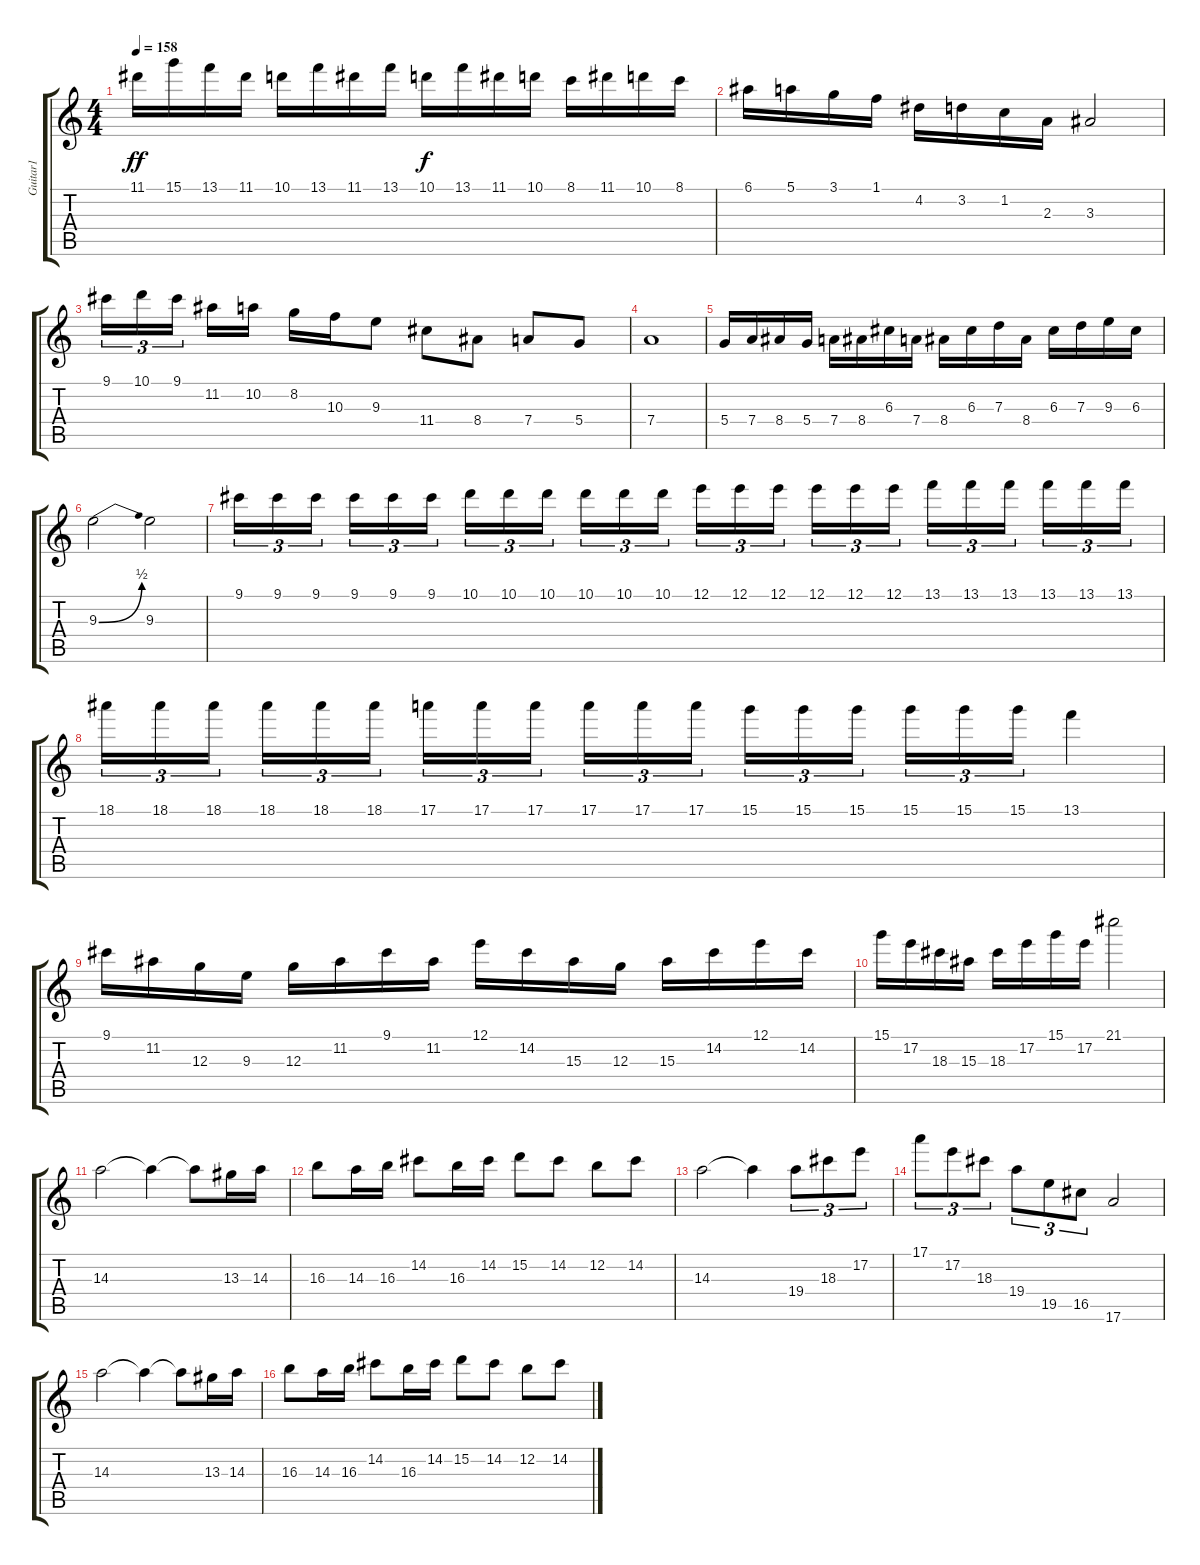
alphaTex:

\track ("Guitar1" "Guitar1") {instrument distortionguitar}
\staff {score tabs}
\tuning (E4 B3 G3 D3 A2 E2) {hide}
\ts (4 4)
\tempo 158
\clef g2
\ks c
11.1.16{dy ff} 15.1.16 13.1.16 11.1.16 10.1.16 13.1.16 11.1.16 13.1.16 10.1.16{dy f} 13.1.16 11.1.16 10.1.16 8.1.16 11.1.16 10.1.16 8.1.16 |
6.1.16 5.1.16 3.1.16 1.1.16 4.2.16 3.2.16 1.2.16 2.3.16 3.3.2 |
9.1.16{tu (3 2)} 10.1.16{tu (3 2)} 9.1.16{tu (3 2)} 11.2.16 10.2.16 8.2.16 10.3.16 9.3.8 11.4.8 8.4.8 7.4.8 5.4.8 |
7.4.1 |
5.4.16 7.4.16 8.4.16 5.4.16 7.4.16 8.4.16 6.3.16 7.4.16 8.4.16 6.3.16 7.3.16 8.4.16 6.3.16 7.3.16 9.3.16 6.3.16 |
9.3{be (bend 0 0 60 2)}.2 9.3.2 |
9.1.16{tu (3 2)} 9.1.16{tu (3 2)} 9.1.16{tu (3 2)} 9.1.16{tu (3 2)} 9.1.16{tu (3 2)} 9.1.16{tu (3 2)} 10.1.16{tu (3 2)} 10.1.16{tu (3 2)} 10.1.16{tu (3 2)} 10.1.16{tu (3 2)} 10.1.16{tu (3 2)} 10.1.16{tu (3 2)} 12.1.16{tu (3 2)} 12.1.16{tu (3 2)} 12.1.16{tu (3 2)} 12.1.16{tu (3 2)} 12.1.16{tu (3 2)} 12.1.16{tu (3 2)} 13.1.16{tu (3 2)} 13.1.16{tu (3 2)} 13.1.16{tu (3 2)} 13.1.16{tu (3 2)} 13.1.16{tu (3 2)} 13.1.16{tu (3 2)} |
18.1.16{tu (3 2)} 18.1.16{tu (3 2)} 18.1.16{tu (3 2)} 18.1.16{tu (3 2)} 18.1.16{tu (3 2)} 18.1.16{tu (3 2)} 17.1.16{tu (3 2)} 17.1.16{tu (3 2)} 17.1.16{tu (3 2)} 17.1.16{tu (3 2)} 17.1.16{tu (3 2)} 17.1.16{tu (3 2)} 15.1.16{tu (3 2)} 15.1.16{tu (3 2)} 15.1.16{tu (3 2)} 15.1.16{tu (3 2)} 15.1.16{tu (3 2)} 15.1.16{tu (3 2)} 13.1.4 |
9.1.16 11.2.16 12.3.16 9.3.16 12.3.16 11.2.16 9.1.16 11.2.16 12.1.16 14.2.16 15.3.16 12.3.16 15.3.16 14.2.16 12.1.16 14.2.16 |
15.1.16 17.2.16 18.3.16 15.3.16 18.3.16 17.2.16 15.1.16 17.2.16 21.1.2 |
14.3.2 14.3{t}.4 14.3{t}.8 13.3.16 14.3.16 |
16.3.8 14.3.16 16.3.16 14.2.8 16.3.16 14.2.16 15.2.8 14.2.8 12.2.8 14.2.8 |
14.3.2 14.3{t}.4 19.4.8{tu (3 2)} 18.3.8{tu (3 2)} 17.2.8{tu (3 2)} |
17.1.8{tu (3 2)} 17.2.8{tu (3 2)} 18.3.8{tu (3 2)} 19.4.8{tu (3 2)} 19.5.8{tu (3 2)} 16.5.8{tu (3 2)} 17.6.2 |
14.3.2 14.3{t}.4 14.3{t}.8 13.3.16 14.3.16 |
16.3.8 14.3.16 16.3.16 14.2.8 16.3.16 14.2.16 15.2.8 14.2.8 12.2.8 14.2.8
